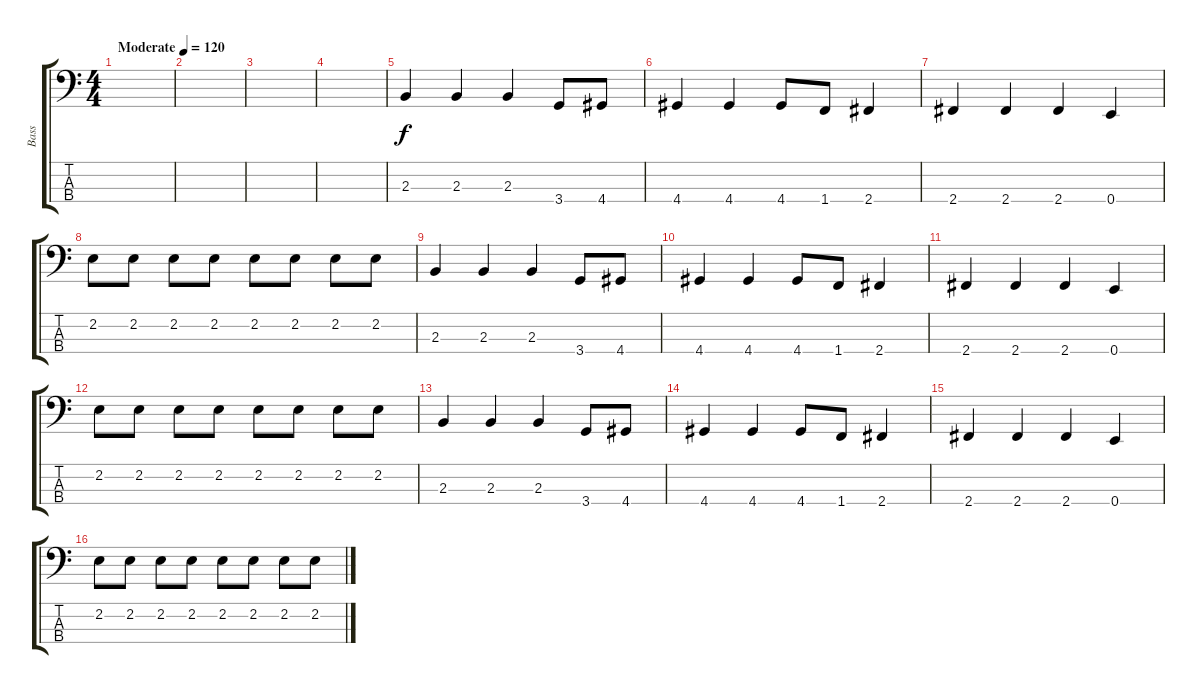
\track ("Bass" "Bass") {instrument electricbassfinger}
\staff {score tabs}
\tuning (G2 D2 A1 E1) {hide}
\ts (4 4)
\tempo (120 "Moderate")
\clef f4
\ks c
|
|
|
|
2.3.4 2.3.4 2.3.4 3.4.8 4.4.8 |
4.4.4 4.4.4 4.4.8 1.4.8 2.4.4 |
2.4.4 2.4.4 2.4.4 0.4.4 |
2.2.8 2.2.8 2.2.8 2.2.8 2.2.8 2.2.8 2.2.8 2.2.8 |
2.3.4 2.3.4 2.3.4 3.4.8 4.4.8 |
4.4.4 4.4.4 4.4.8 1.4.8 2.4.4 |
2.4.4 2.4.4 2.4.4 0.4.4 |
2.2.8 2.2.8 2.2.8 2.2.8 2.2.8 2.2.8 2.2.8 2.2.8 |
2.3.4 2.3.4 2.3.4 3.4.8 4.4.8 |
4.4.4 4.4.4 4.4.8 1.4.8 2.4.4 |
2.4.4 2.4.4 2.4.4 0.4.4 |
2.2.8 2.2.8 2.2.8 2.2.8 2.2.8 2.2.8 2.2.8 2.2.8
